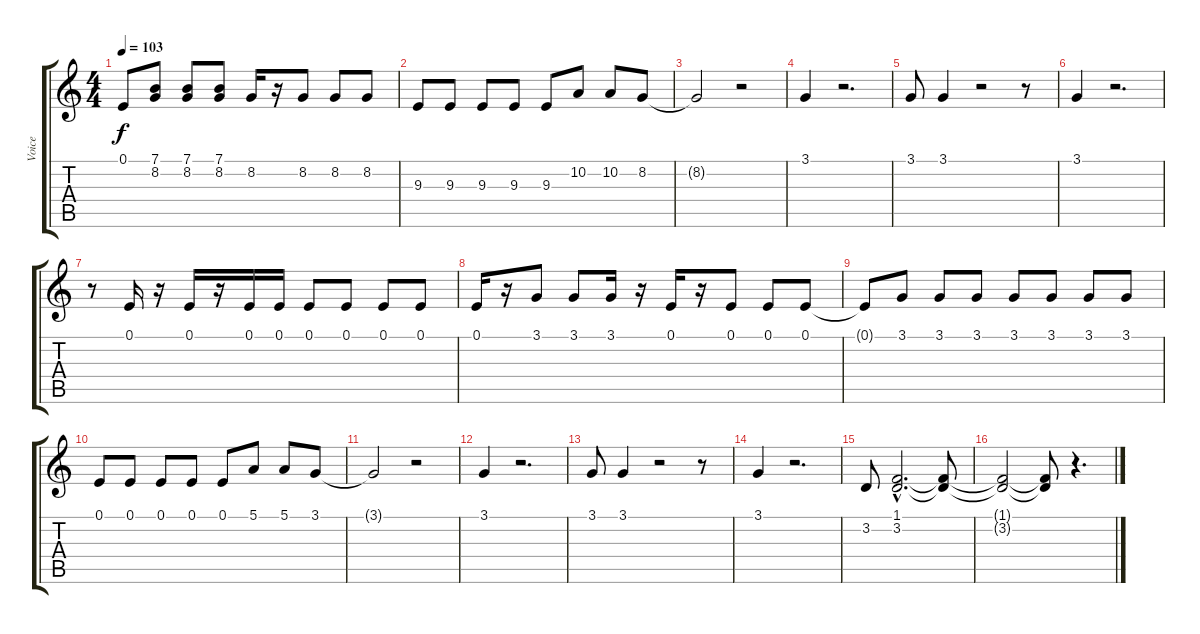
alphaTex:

\track ("Voice" "Voice") {instrument bassoon}
\staff {score tabs}
\tuning (E4 B3 G3 D3 A2 E2) {hide}
\ts (4 4)
\tempo 103
\clef g2
\ks c
0.1{t}.8{dy f} (7.1 8.2).8 (7.1 8.2).8 (7.1 8.2).8 8.2.16 r.16 8.2.8 8.2.8 8.2.8 |
9.3.8 9.3.8 9.3.8 9.3.8 9.3.8 10.2.8 10.2.8 8.2.8 |
8.2{t}.2 r.2 |
3.1.4 r.2{d} |
3.1.8 3.1.4 r.2 r.8 |
3.1.4 r.2{d} |
r.8 0.1.16 r.16 0.1.16 r.16 0.1.16 0.1.16 0.1.8 0.1.8 0.1.8 0.1.8 |
0.1.16 r.16 3.1.8 3.1.8 3.1.16 r.16 0.1.16 r.16 0.1.8 0.1.8 0.1.8 |
0.1{t}.8 3.1.8 3.1.8 3.1.8 3.1.8 3.1.8 3.1.8 3.1.8 |
0.1.8 0.1.8 0.1.8 0.1.8 0.1.8 5.1.8 5.1.8 3.1.8 |
3.1{t}.2 r.2 |
3.1.4 r.2{d} |
3.1.8 3.1.4 r.2 r.8 |
3.1.4 r.2{d} |
3.2.8 (1.1{hac} 3.2{hac}).2{d} (1.1{t} 3.2{t}).8 |
(1.1{t} 3.2{t}).2 (1.1{t} 3.2{t}).8 r.4{d}
